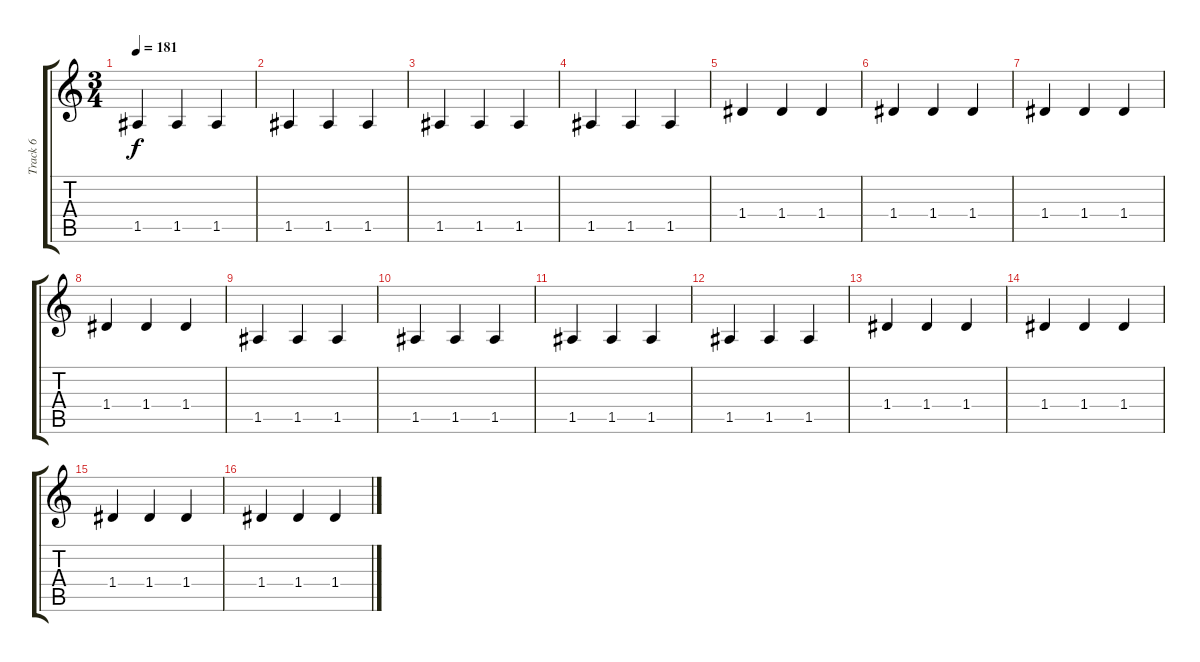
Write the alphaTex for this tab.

\track ("Track 6" "Track 6") {instrument electricbassfinger}
\staff {score tabs}
\tuning (E4 B3 G3 D3 A2 D2) {hide}
\ts (3 4)
\tempo 181
\clef g2
\ks c
1.5.4{dy f} 1.5.4 1.5.4 |
1.5.4 1.5.4 1.5.4 |
1.5.4 1.5.4 1.5.4 |
1.5.4 1.5.4 1.5.4 |
1.4.4 1.4.4 1.4.4 |
1.4.4 1.4.4 1.4.4 |
1.4.4 1.4.4 1.4.4 |
1.4.4 1.4.4 1.4.4 |
1.5.4 1.5.4 1.5.4 |
1.5.4 1.5.4 1.5.4 |
1.5.4 1.5.4 1.5.4 |
1.5.4 1.5.4 1.5.4 |
1.4.4 1.4.4 1.4.4 |
1.4.4 1.4.4 1.4.4 |
1.4.4 1.4.4 1.4.4 |
1.4.4 1.4.4 1.4.4
